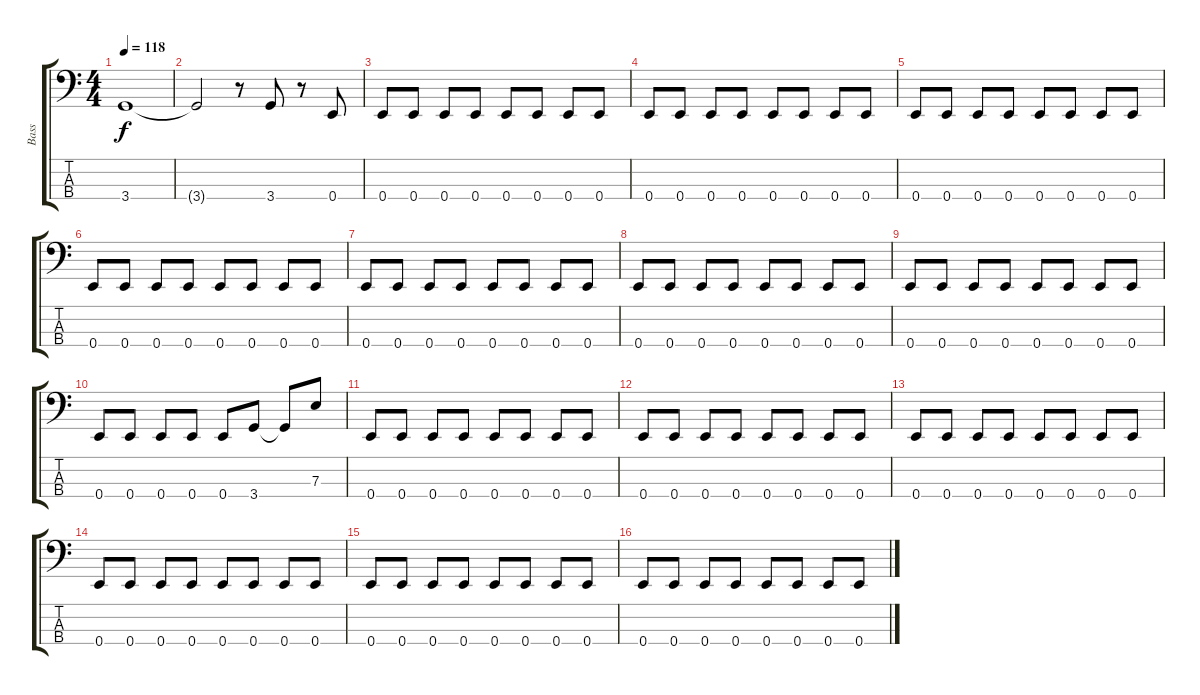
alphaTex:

\track ("Bass" "Bass") {instrument electricbassfinger}
\staff {score tabs}
\tuning (G2 D2 A1 E1) {hide}
\ts (4 4)
\tempo 118
\clef f4
\ks c
3.4.1{dy f} |
3.4{t}.2 r.8 3.4.8 r.8 0.4.8 |
0.4.8 0.4.8 0.4.8 0.4.8 0.4.8 0.4.8 0.4.8 0.4.8 |
0.4.8 0.4.8 0.4.8 0.4.8 0.4.8 0.4.8 0.4.8 0.4.8 |
0.4.8 0.4.8 0.4.8 0.4.8 0.4.8 0.4.8 0.4.8 0.4.8 |
0.4.8 0.4.8 0.4.8 0.4.8 0.4.8 0.4.8 0.4.8 0.4.8 |
0.4.8 0.4.8 0.4.8 0.4.8 0.4.8 0.4.8 0.4.8 0.4.8 |
0.4.8 0.4.8 0.4.8 0.4.8 0.4.8 0.4.8 0.4.8 0.4.8 |
0.4.8 0.4.8 0.4.8 0.4.8 0.4.8 0.4.8 0.4.8 0.4.8 |
0.4.8 0.4.8 0.4.8 0.4.8 0.4.8 3.4.8 3.4{t}.8 7.3.8 |
0.4.8 0.4.8 0.4.8 0.4.8 0.4.8 0.4.8 0.4.8 0.4.8 |
0.4.8 0.4.8 0.4.8 0.4.8 0.4.8 0.4.8 0.4.8 0.4.8 |
0.4.8 0.4.8 0.4.8 0.4.8 0.4.8 0.4.8 0.4.8 0.4.8 |
0.4.8 0.4.8 0.4.8 0.4.8 0.4.8 0.4.8 0.4.8 0.4.8 |
0.4.8 0.4.8 0.4.8 0.4.8 0.4.8 0.4.8 0.4.8 0.4.8 |
0.4.8 0.4.8 0.4.8 0.4.8 0.4.8 0.4.8 0.4.8 0.4.8
